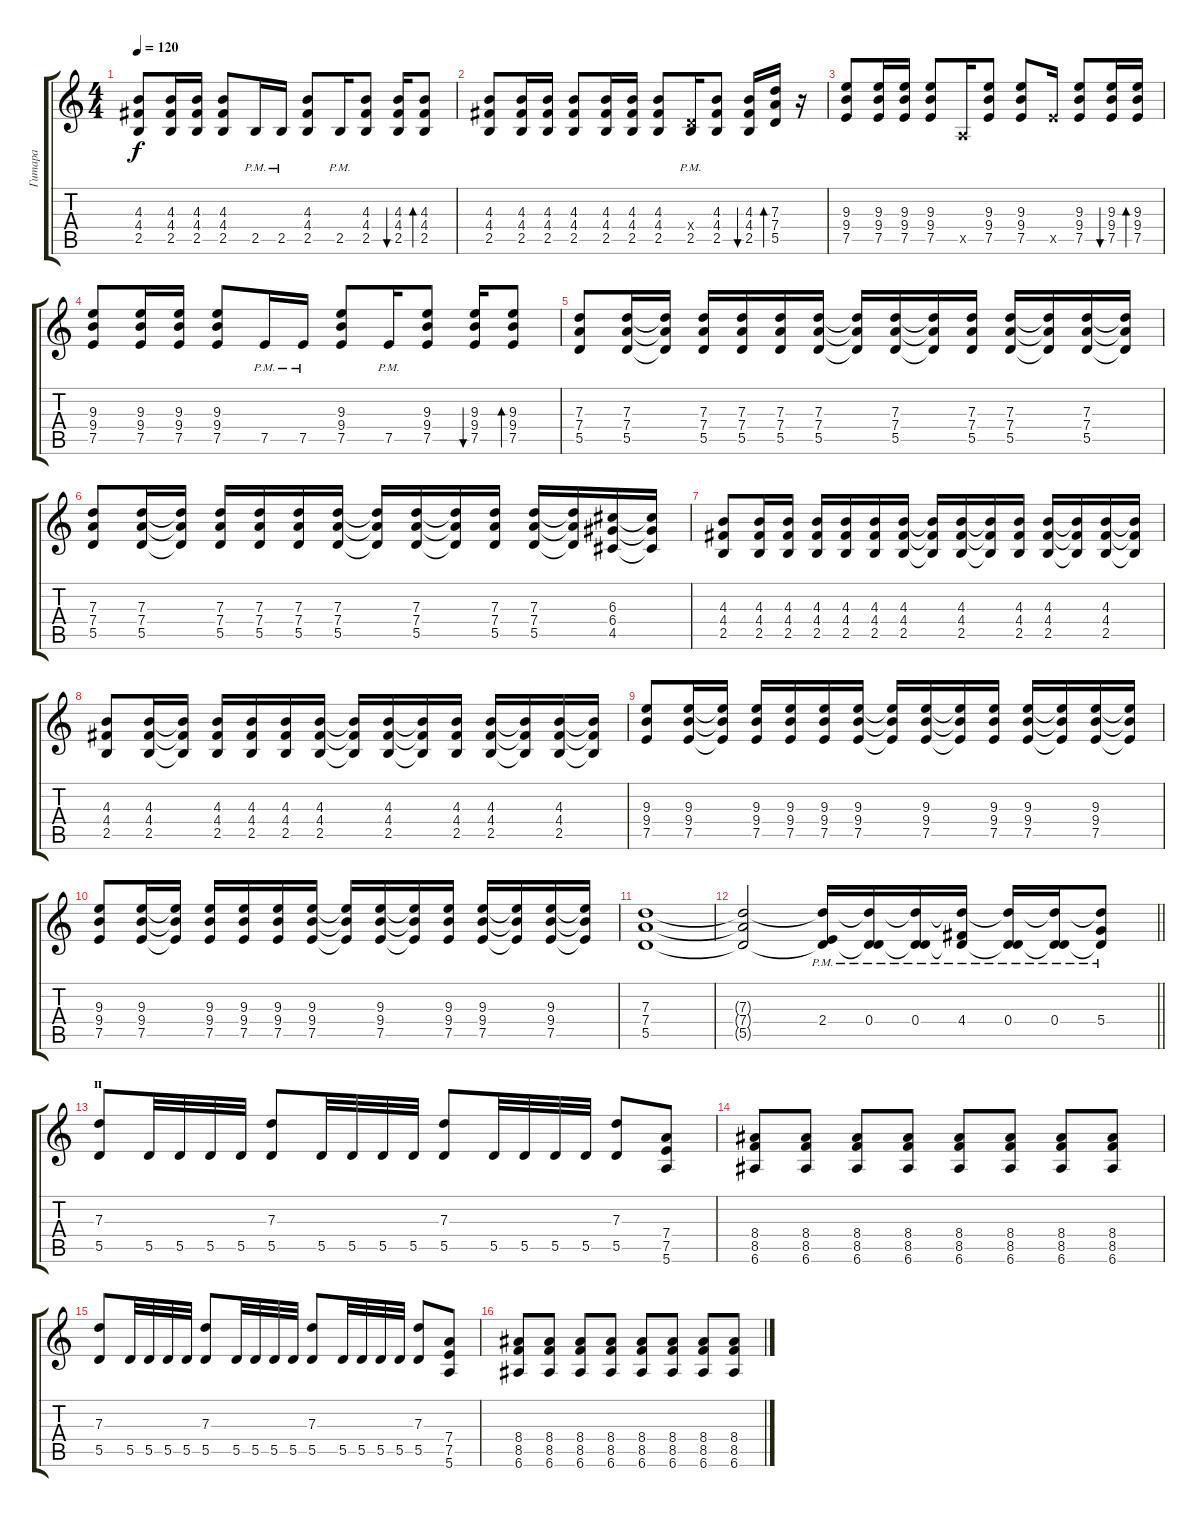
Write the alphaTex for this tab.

\track ("Гитара" "Гитара") {instrument distortionguitar}
\staff {score tabs}
\tuning (E4 B3 G3 D3 A2 E2) {hide}
\ts (4 4)
\tempo 120
\clef g2
\ks c
(4.3 4.4 2.5).8{dy f} (4.3 4.4 2.5).16 (4.3 4.4 2.5).16 (4.3 4.4 2.5).8 2.5{pm}.16 2.5{pm}.16 (4.3 4.4 2.5).8 2.5{pm}.16 (4.3 4.4 2.5).8 (4.3 4.4 2.5).16{bu 240} (4.3 4.4 2.5).8{bd 240} |
(4.3 4.4 2.5).8 (4.3 4.4 2.5).16 (4.3 4.4 2.5).16 (4.3 4.4 2.5).8 (4.3 4.4 2.5).16 (4.3 4.4 2.5).16 (4.3 4.4 2.5).8 (0.4{x} 2.5{pm}).16 (4.3 4.4 2.5).8 (4.3 4.4 2.5).16{bu 240} (7.3 7.4 5.5).16{bd 240} r.16 |
(9.3 9.4 7.5).8 (9.3 9.4 7.5).16 (9.3 9.4 7.5).16 (9.3 9.4 7.5).8 0.5{x}.16 (9.3 9.4 7.5).8 (9.3 9.4 7.5).8 7.5{x}.16 (9.3 9.4 7.5).8 (9.3 9.4 7.5).16{bu 240} (9.3 9.4 7.5).16{bd 240} |
(9.3 9.4 7.5).8 (9.3 9.4 7.5).16 (9.3 9.4 7.5).16 (9.3 9.4 7.5).8 7.5{pm}.16 7.5{pm}.16 (9.3 9.4 7.5).8 7.5{pm}.16 (9.3 9.4 7.5).8 (9.3 9.4 7.5).16{bu 240} (9.3 9.4 7.5).8{bd 240} |
(7.3 7.4 5.5).8 (7.3 7.4 5.5).16 (7.3{t} 7.4{t} 5.5{t}).16 (7.3 7.4 5.5).16 (7.3 7.4 5.5).16 (7.3 7.4 5.5).16 (7.3 7.4 5.5).16 (7.3{t} 7.4{t} 5.5{t}).16 (7.3 7.4 5.5).16 (7.3{t} 7.4{t} 5.5{t}).16 (7.3 7.4 5.5).16 (7.3 7.4 5.5).16 (7.3{t} 7.4{t} 5.5{t}).16 (7.3 7.4 5.5).16 (7.3{t} 7.4{t} 5.5{t}).16 |
(7.3 7.4 5.5).8 (7.3 7.4 5.5).16 (7.3{t} 7.4{t} 5.5{t}).16 (7.3 7.4 5.5).16 (7.3 7.4 5.5).16 (7.3 7.4 5.5).16 (7.3 7.4 5.5).16 (7.3{t} 7.4{t} 5.5{t}).16 (7.3 7.4 5.5).16 (7.3{t} 7.4{t} 5.5{t}).16 (7.3 7.4 5.5).16 (7.3 7.4 5.5).16 (7.3{t} 7.4{t} 5.5{t}).16 (6.3 6.4 4.5).16 (6.3{t} 6.4{t} 4.5{t}).16 |
(4.3 4.4 2.5).8 (4.3 4.4 2.5).16 (4.3 4.4 2.5).16 (4.3 4.4 2.5).16 (4.3 4.4 2.5).16 (4.3 4.4 2.5).16 (4.3 4.4 2.5).16 (4.3{t} 4.4{t} 2.5{t}).16 (4.3 4.4 2.5).16 (4.3{t} 4.4{t} 2.5{t}).16 (4.3 4.4 2.5).16 (4.3 4.4 2.5).16 (4.3{t} 4.4{t} 2.5{t}).16 (4.3 4.4 2.5).16 (4.3{t} 4.4{t} 2.5{t}).16 |
(4.3 4.4 2.5).8 (4.3 4.4 2.5).16 (4.3{t} 4.4{t} 2.5{t}).16 (4.3 4.4 2.5).16 (4.3 4.4 2.5).16 (4.3 4.4 2.5).16 (4.3 4.4 2.5).16 (4.3{t} 4.4{t} 2.5{t}).16 (4.3 4.4 2.5).16 (4.3{t} 4.4{t} 2.5{t}).16 (4.3 4.4 2.5).16 (4.3 4.4 2.5).16 (4.3{t} 4.4{t} 2.5{t}).16 (4.3 4.4 2.5).16 (4.3{t} 4.4{t} 2.5{t}).16 |
(9.3 9.4 7.5).8 (9.3 9.4 7.5).16 (9.3{t} 9.4{t} 7.5{t}).16 (9.3 9.4 7.5).16 (9.3 9.4 7.5).16 (9.3 9.4 7.5).16 (9.3 9.4 7.5).16 (9.3{t} 9.4{t} 7.5{t}).16 (9.3 9.4 7.5).16 (9.3{t} 9.4{t} 7.5{t}).16 (9.3 9.4 7.5).16 (9.3 9.4 7.5).16 (9.3{t} 9.4{t} 7.5{t}).16 (9.3 9.4 7.5).16 (9.3{t} 9.4{t} 7.5{t}).16 |
(9.3 9.4 7.5).8 (9.3 9.4 7.5).16 (9.3{t} 9.4{t} 7.5{t}).16 (9.3 9.4 7.5).16 (9.3 9.4 7.5).16 (9.3 9.4 7.5).16 (9.3 9.4 7.5).16 (9.3{t} 9.4{t} 7.5{t}).16 (9.3 9.4 7.5).16 (9.3{t} 9.4{t} 7.5{t}).16 (9.3 9.4 7.5).16 (9.3 9.4 7.5).16 (9.3{t} 9.4{t} 7.5{t}).16 (9.3 9.4 7.5).16 (9.3{t} 9.4{t} 7.5{t}).16 |
(7.3 7.4 5.5).1 |
\barLineRight lightlight
(7.3{t} 7.4{t} 5.5{t}).2 (7.3{t} 2.4{pm} 5.5{t}).16 (7.3{t} 0.4{pm} 5.5{t}).16 (7.3{t} 0.4{pm} 5.5{t}).16 (7.3{t} 4.4{pm} 5.5{t}).16 (7.3{t} 0.4{pm} 5.5{t}).16 (7.3{t} 0.4{pm} 5.5{t}).16 (7.3{t} 5.4{pm} 5.5{t}).8 |
\section ("" "п")
(7.3 5.5).8 5.5.32 5.5.32 5.5.32 5.5.32 (7.3 5.5).8 5.5.32 5.5.32 5.5.32 5.5.32 (7.3 5.5).8 5.5.32 5.5.32 5.5.32 5.5.32 (7.3 5.5).8 (7.4 7.5 5.6).8 |
(8.4 8.5 6.6).8 (8.4 8.5 6.6).8 (8.4 8.5 6.6).8 (8.4 8.5 6.6).8 (8.4 8.5 6.6).8 (8.4 8.5 6.6).8 (8.4 8.5 6.6).8 (8.4 8.5 6.6).8 |
(7.3 5.5).8 5.5.32 5.5.32 5.5.32 5.5.32 (7.3 5.5).8 5.5.32 5.5.32 5.5.32 5.5.32 (7.3 5.5).8 5.5.32 5.5.32 5.5.32 5.5.32 (7.3 5.5).8 (7.4 7.5 5.6).8 |
(8.4 8.5 6.6).8 (8.4 8.5 6.6).8 (8.4 8.5 6.6).8 (8.4 8.5 6.6).8 (8.4 8.5 6.6).8 (8.4 8.5 6.6).8 (8.4 8.5 6.6).8 (8.4 8.5 6.6).8
